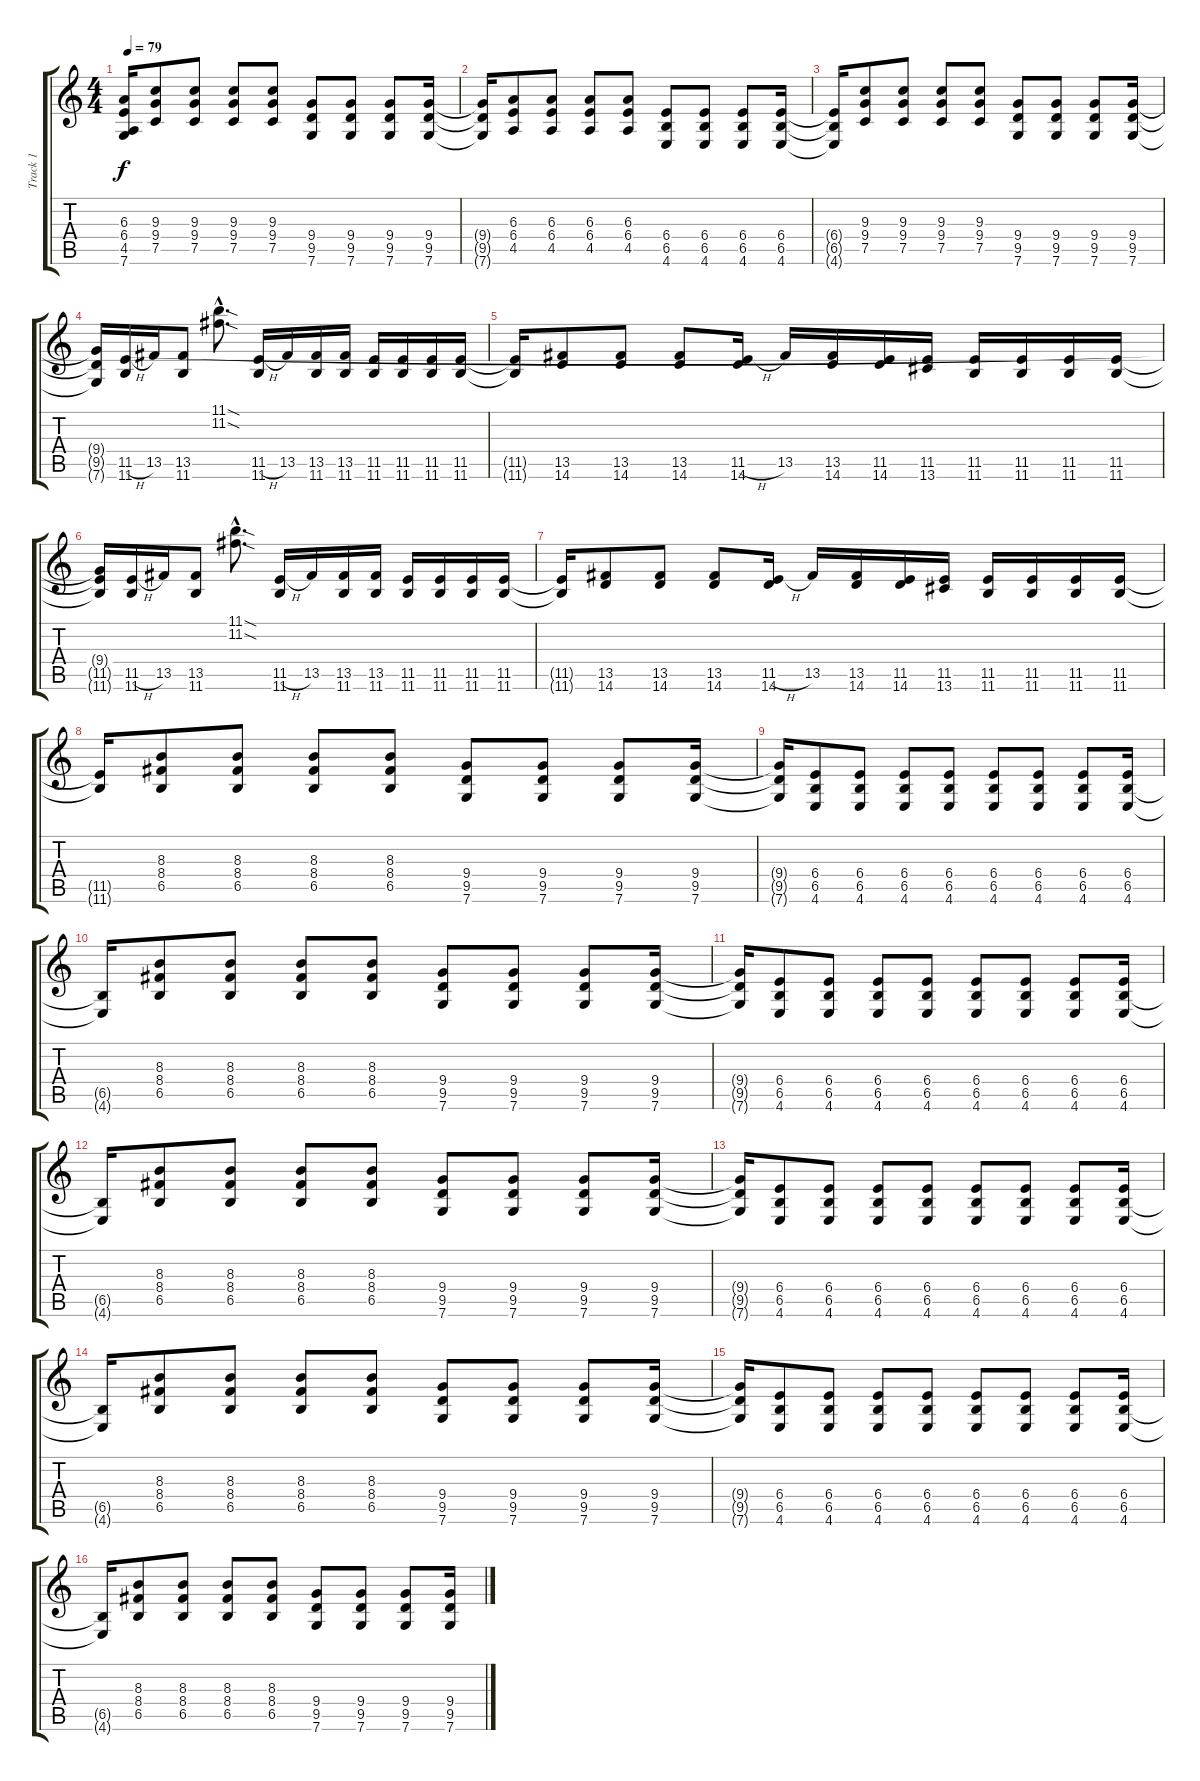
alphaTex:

\track ("Track 1" "Track 1") {instrument electricguitarjazz}
\staff {score tabs}
\tuning (C4 G3 Eb3 Bb2 F2 C2) {hide}
\ts (4 4)
\tempo 79
\clef g2
\ks c
(6.3{t} 6.4{t} 4.5{t} 7.6{t}).16{dy f} (9.3 9.4 7.5).8{instrument acousticguitarsteel} (9.3 9.4 7.5).8 (9.3 9.4 7.5).8 (9.3 9.4 7.5).8 (9.4 9.5 7.6).8 (9.4 9.5 7.6).8 (9.4 9.5 7.6).8 (9.4 9.5 7.6).16 |
(9.4{t} 9.5{t} 7.6{t}).16 (6.3 6.4 4.5).8 (6.3 6.4 4.5).8 (6.3 6.4 4.5).8 (6.3 6.4 4.5).8 (6.4 6.5 4.6).8 (6.4 6.5 4.6).8 (6.4 6.5 4.6).8 (6.4 6.5 4.6).16 |
(6.4{t} 6.5{t} 4.6{t}).16 (9.3 9.4 7.5).8{instrument acousticguitarsteel} (9.3 9.4 7.5).8 (9.3 9.4 7.5).8 (9.3 9.4 7.5).8 (9.4 9.5 7.6).8 (9.4 9.5 7.6).8 (9.4 9.5 7.6).8 (9.4 9.5 7.6).16 |
(9.4{t} 9.5{t} 7.6{t}).16 (11.5{h} 11.6).16{instrument electricguitarjazz} 13.5.16 (13.5 11.6).8 (11.1{sod hac} 11.2{sod hac}).8{d} (11.5{h} 11.6).16 13.5.16 (13.5 11.6).16 (13.5 11.6).16 (11.5 11.6).16 (11.5 11.6).16 (11.5 11.6).16 (11.5 11.6).16 |
(11.5{t} 11.6{t}).16 (13.5 14.6).8 (13.5 14.6).8 (13.5 14.6).8 (11.5{h} 14.6).16 13.5.16 (13.5 14.6).16 (11.5 14.6).16 (11.5 13.6).16 (11.5 11.6).16 (11.5 11.6).16 (11.5 11.6).16 (11.5 11.6).16 |
(9.4{t} 11.5{t} 11.6{t}).16 (11.5{h} 11.6).16{instrument electricguitarjazz} 13.5.16 (13.5 11.6).8 (11.1{sod hac} 11.2{sod hac}).8{d} (11.5{h} 11.6).16 13.5.16 (13.5 11.6).16 (13.5 11.6).16 (11.5 11.6).16 (11.5 11.6).16 (11.5 11.6).16 (11.5 11.6).16 |
(11.5{t} 11.6{t}).16 (13.5 14.6).8 (13.5 14.6).8 (13.5 14.6).8 (11.5{h} 14.6).16 13.5.16 (13.5 14.6).16 (11.5 14.6).16 (11.5 13.6).16 (11.5 11.6).16 (11.5 11.6).16 (11.5 11.6).16 (11.5 11.6).16 |
(11.5{t} 11.6{t}).16 (8.3 8.4 6.5).8 (8.3 8.4 6.5).8 (8.3 8.4 6.5).8 (8.3 8.4 6.5).8 (9.4 9.5 7.6).8 (9.4 9.5 7.6).8 (9.4 9.5 7.6).8 (9.4 9.5 7.6).16 |
(9.4{t} 9.5{t} 7.6{t}).16 (6.4 6.5 4.6).8 (6.4 6.5 4.6).8 (6.4 6.5 4.6).8 (6.4 6.5 4.6).8 (6.4 6.5 4.6).8 (6.4 6.5 4.6).8 (6.4 6.5 4.6).8 (6.4 6.5 4.6).16 |
(6.5{t} 4.6{t}).16 (8.3 8.4 6.5).8 (8.3 8.4 6.5).8 (8.3 8.4 6.5).8 (8.3 8.4 6.5).8 (9.4 9.5 7.6).8 (9.4 9.5 7.6).8 (9.4 9.5 7.6).8 (9.4 9.5 7.6).16 |
(9.4{t} 9.5{t} 7.6{t}).16 (6.4 6.5 4.6).8 (6.4 6.5 4.6).8 (6.4 6.5 4.6).8 (6.4 6.5 4.6).8 (6.4 6.5 4.6).8 (6.4 6.5 4.6).8 (6.4 6.5 4.6).8 (6.4 6.5 4.6).16 |
(6.5{t} 4.6{t}).16 (8.3 8.4 6.5).8 (8.3 8.4 6.5).8 (8.3 8.4 6.5).8 (8.3 8.4 6.5).8 (9.4 9.5 7.6).8 (9.4 9.5 7.6).8 (9.4 9.5 7.6).8 (9.4 9.5 7.6).16 |
(9.4{t} 9.5{t} 7.6{t}).16 (6.4 6.5 4.6).8 (6.4 6.5 4.6).8 (6.4 6.5 4.6).8 (6.4 6.5 4.6).8 (6.4 6.5 4.6).8 (6.4 6.5 4.6).8 (6.4 6.5 4.6).8 (6.4 6.5 4.6).16 |
(6.5{t} 4.6{t}).16 (8.3 8.4 6.5).8 (8.3 8.4 6.5).8 (8.3 8.4 6.5).8 (8.3 8.4 6.5).8 (9.4 9.5 7.6).8 (9.4 9.5 7.6).8 (9.4 9.5 7.6).8 (9.4 9.5 7.6).16 |
(9.4{t} 9.5{t} 7.6{t}).16 (6.4 6.5 4.6).8 (6.4 6.5 4.6).8 (6.4 6.5 4.6).8 (6.4 6.5 4.6).8 (6.4 6.5 4.6).8 (6.4 6.5 4.6).8 (6.4 6.5 4.6).8 (6.4 6.5 4.6).16 |
(6.5{t} 4.6{t}).16 (8.3 8.4 6.5).8 (8.3 8.4 6.5).8 (8.3 8.4 6.5).8 (8.3 8.4 6.5).8 (9.4 9.5 7.6).8 (9.4 9.5 7.6).8 (9.4 9.5 7.6).8 (9.4 9.5 7.6).16
